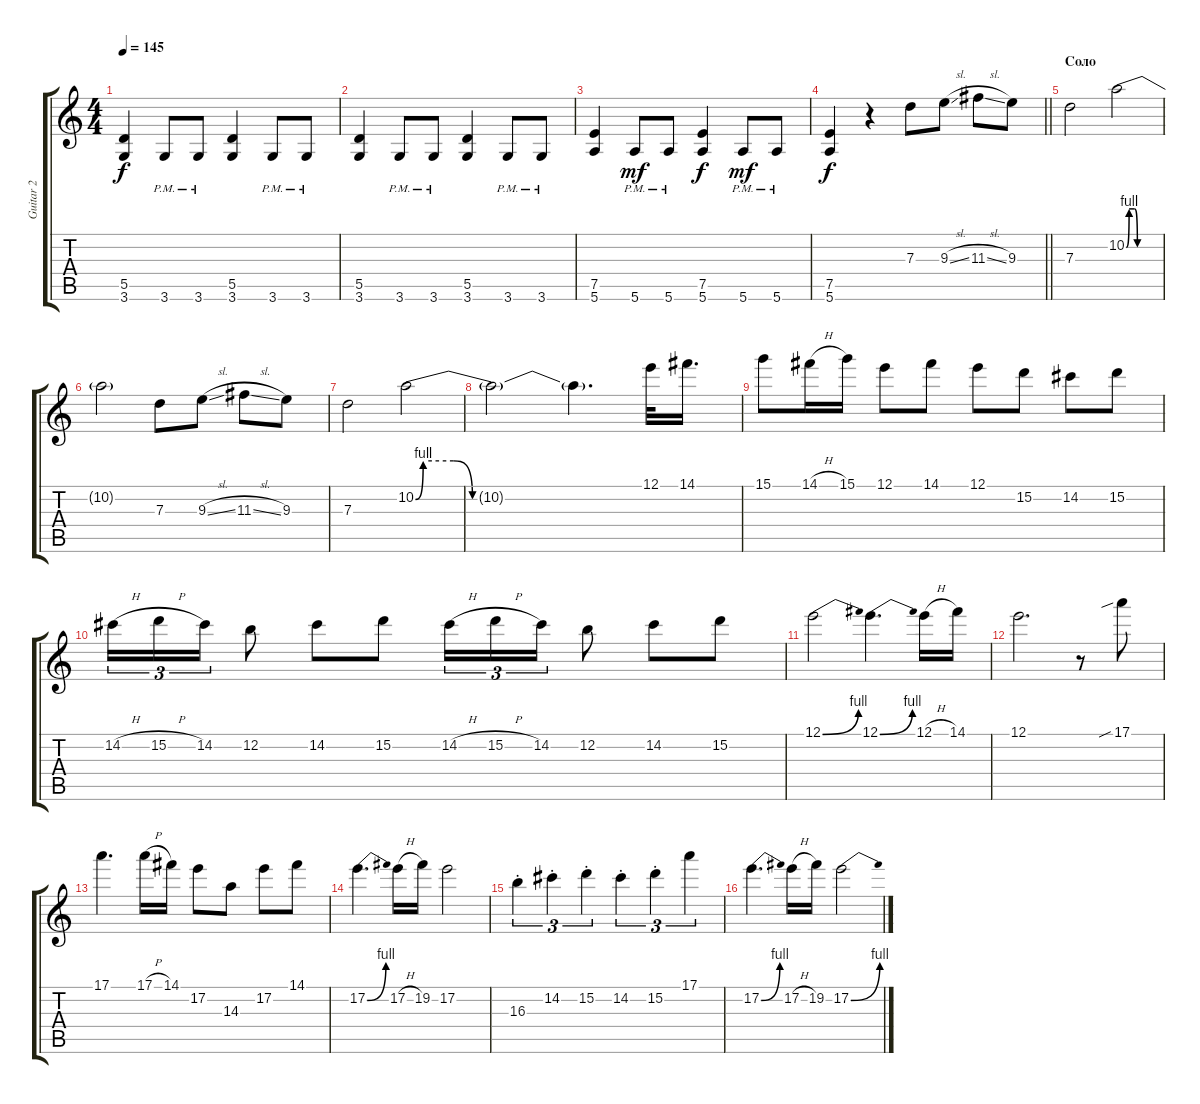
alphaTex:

\track ("Guitar 2" "Guitar 2") {instrument distortionguitar}
\staff {score tabs}
\tuning (E4 B3 G3 D3 A2 E2) {hide}
\ts (4 4)
\tempo 145
\clef g2
\ks c
(5.5 3.6).4{dy f} 3.6{pm}.8 3.6{pm}.8 (5.5 3.6).4 3.6{pm}.8 3.6{pm}.8 |
(5.5 3.6).4 3.6{pm}.8 3.6{pm}.8 (5.5 3.6).4 3.6{pm}.8 3.6{pm}.8 |
(7.5 5.6).4 5.6{pm}.8{dy mf} 5.6{pm}.8 (7.5 5.6).4{dy f} 5.6{pm}.8{dy mf} 5.6{pm}.8 |
\barLineRight lightlight
(7.5 5.6).4{dy f} r.4 7.3.8{instrument overdrivenguitar} 9.3{sl}.8 11.3{sl}.8 9.3.8 |
\section ("" "Соло")
7.3.2 10.2{be (custom 0 0 5 4 15 4 20 0 60 0)}.2 |
10.2{t}.2 7.3.8 9.3{sl}.8 11.3{sl}.8 9.3.8 |
7.3.2 10.2{be (custom 0 0 2 4 10 4 15 0 20 0 60 0)}.2 |
10.2{t}.2 10.2{t}.4{d} 12.1.32 14.1.16{d} |
15.1.8 14.1{h}.16 15.1.16 12.1.8 14.1.8 12.1.8 15.2.8 14.2.8 15.2.8 |
14.2{h}.16{tu (3 2)} 15.2{h}.16{tu (3 2)} 14.2.16{tu (3 2)} 12.2.8 14.2.8 15.2.8 14.2{h}.16{tu (3 2)} 15.2{h}.16{tu (3 2)} 14.2.16{tu (3 2)} 12.2.8 14.2.8 15.2.8 |
12.1{be (bend 0 0 60 4)}.2 12.1{be (bend 0 0 60 4)}.4{d} 12.1{h}.16 14.1.16 |
12.1.2{d} r.8 17.1{sib}.8 |
17.1.4{d} 17.1{h}.16 14.1.16 17.2.8 14.3.8 17.2.8 14.1.8 |
17.2{be (bend 0 0 60 4)}.4{d} 17.2{h}.16 19.2.16 17.2.2 |
16.3{st}.4{tu (3 2)} 14.2{st}.4{tu (3 2)} 15.2{st}.4{tu (3 2)} 14.2{st}.4{tu (3 2)} 15.2{st}.4{tu (3 2)} 17.1.4{tu (3 2)} |
17.2{be (bend 0 0 60 4)}.4{d} 17.2{h}.16 19.2.16 17.2{be (bend 0 0 60 4)}.2
